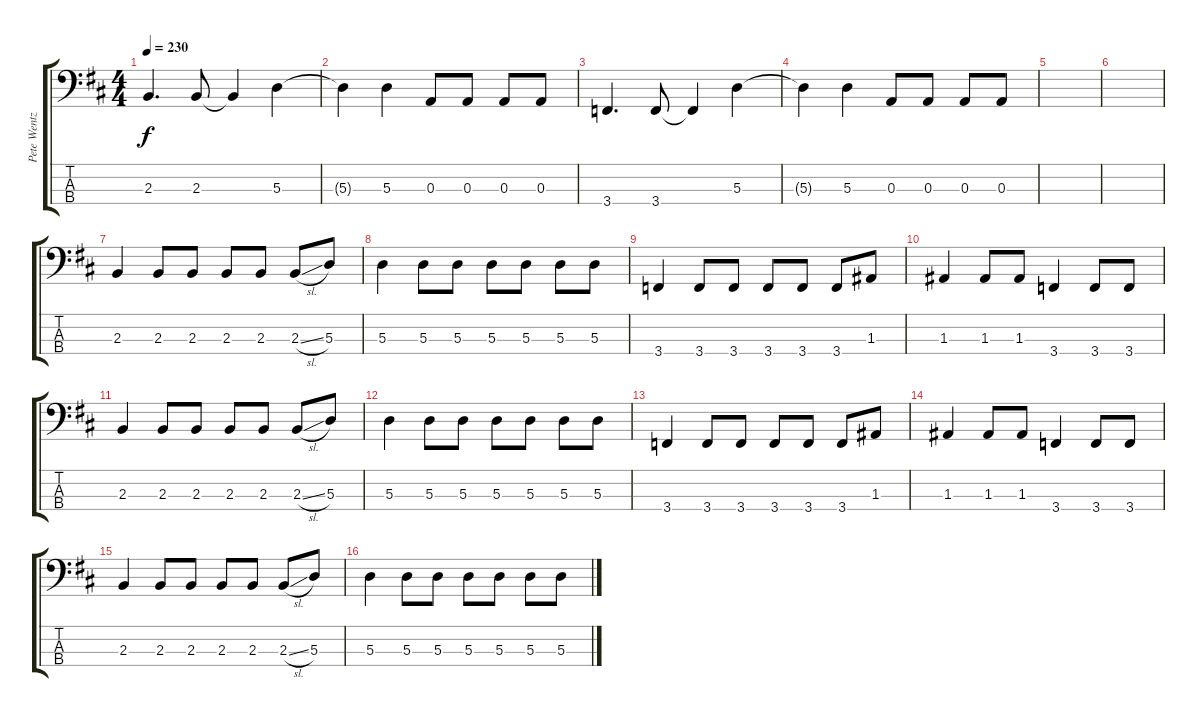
\track ("Pete Wentz" "Pete Wentz") {instrument electricbasspick}
\staff {score tabs}
\tuning (G2 D2 A1 D1) {hide}
\ts (4 4)
\tempo 230
\clef f4
\ks d
2.3.4{d dy f} 2.3.8 2.3{t}.4 5.3.4 |
5.3{t}.4 5.3.4 0.3.8 0.3.8 0.3.8 0.3.8 |
3.4.4{d} 3.4.8 3.4{t}.4 5.3.4 |
5.3{t}.4 5.3.4 0.3.8 0.3.8 0.3.8 0.3.8 |
|
|
2.3.4 2.3.8 2.3.8 2.3.8 2.3.8 2.3{sl}.8 5.3.8 |
5.3.4 5.3.8 5.3.8 5.3.8 5.3.8 5.3.8 5.3.8 |
3.4.4 3.4.8 3.4.8 3.4.8 3.4.8 3.4.8 1.3.8 |
1.3.4 1.3.8 1.3.8 3.4.4 3.4.8 3.4.8 |
2.3.4 2.3.8 2.3.8 2.3.8 2.3.8 2.3{sl}.8 5.3.8 |
5.3.4 5.3.8 5.3.8 5.3.8 5.3.8 5.3.8 5.3.8 |
3.4.4 3.4.8 3.4.8 3.4.8 3.4.8 3.4.8 1.3.8 |
1.3.4 1.3.8 1.3.8 3.4.4 3.4.8 3.4.8 |
2.3.4 2.3.8 2.3.8 2.3.8 2.3.8 2.3{sl}.8 5.3.8 |
5.3.4 5.3.8 5.3.8 5.3.8 5.3.8 5.3.8 5.3.8
